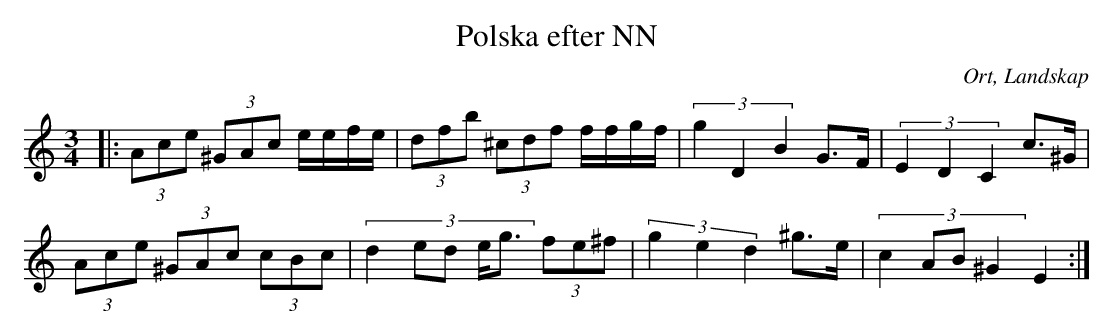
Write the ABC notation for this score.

X:1
T:Polska efter NN
O:Ort, Landskap
M:3/4
L:1/8
M:3/4
K:C
|: (3 Ace (3^GAc e/e/f/e/| (3 dfb (3^cdf f/f/g/f/|(3:2:3 g2 D2 B2 G>F|(3:2:3 E2 D2 C2 c>^G|
(3 Ace (3^GAc (3cBc| (3:2:5 d2 ed e<g (3fe^f|(3:2:3 g2 e2 d2 ^g>e|(3:2:4 c2 AB ^G2 E2:|
